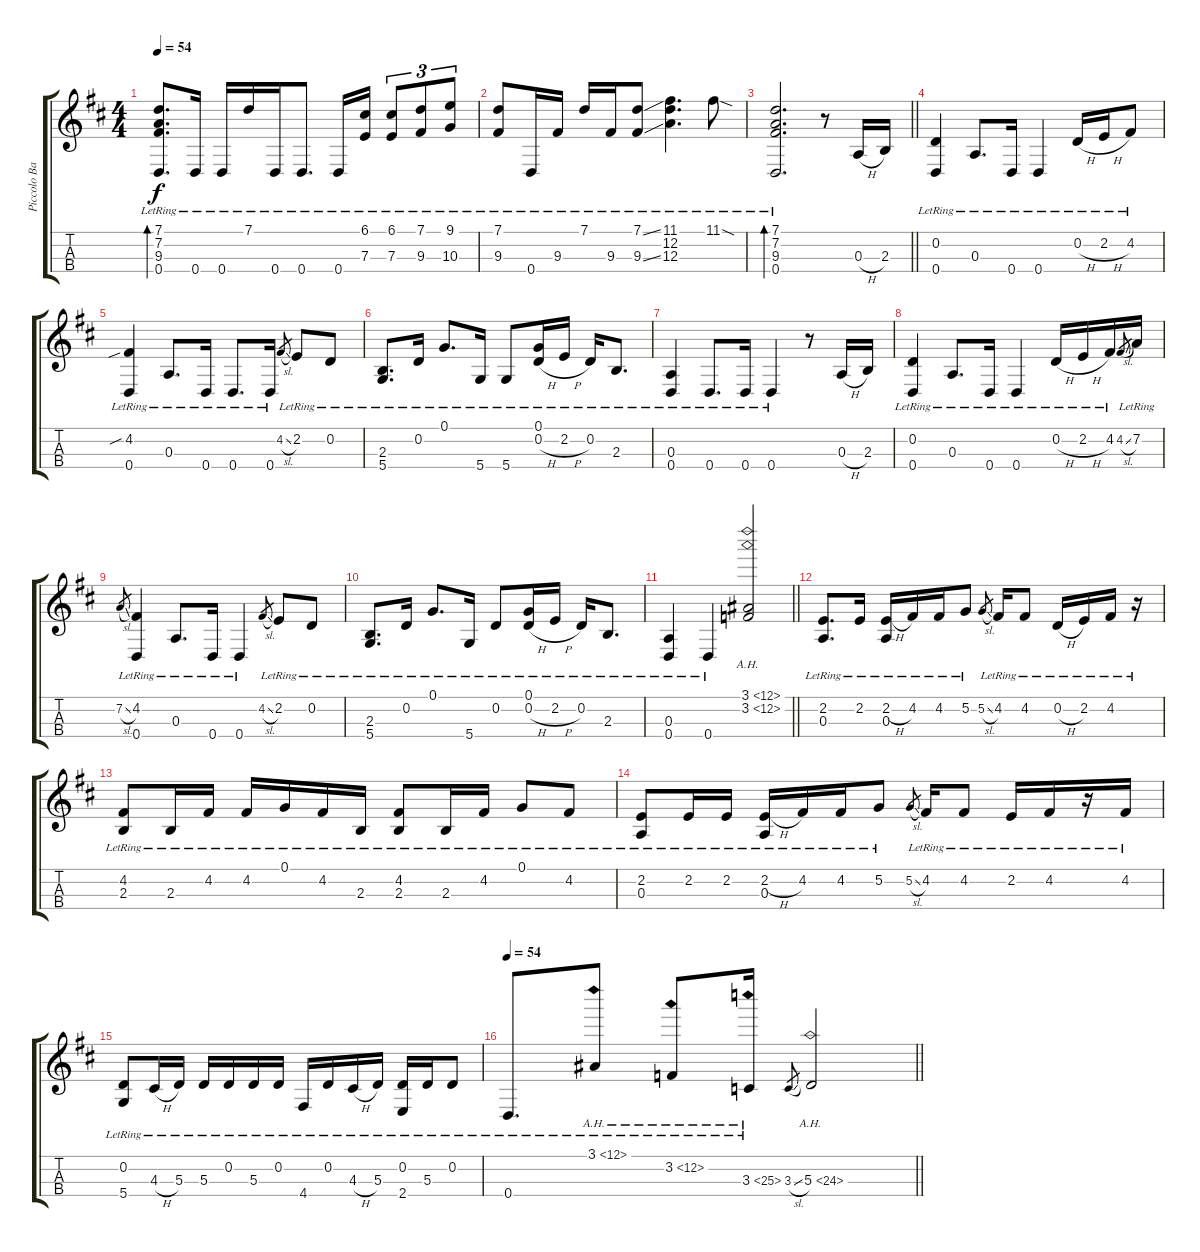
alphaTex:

\track ("Piccolo Bass" "Piccolo Ba") {instrument electricbassfinger}
\staff {score tabs}
\tuning (G3 D3 A2 D2) {hide}
\ts (4 4)
\tempo 54
\clef g2
\ks d
(7.1{lr} 7.2{lr} 9.3{lr} 0.4{lr}).8{d bd 30 dy f instrument electricbassfinger} 0.4{lr}.16 0.4{lr}.16 7.1{lr}.16 0.4{lr}.16 0.4{lr}.8{d} 0.4{lr}.16 (6.1{lr} 7.3{lr}).16 (6.1{lr} 7.3{lr}).8{tu (3 2)} (7.1{lr} 9.3{lr}).8{tu (3 2)} (9.1{lr} 10.3{lr}).8{tu (3 2)} |
(7.1{lr} 9.3{lr}).8 0.4{lr}.16 9.3{lr}.16 7.1{lr}.16 9.3{lr}.16 (7.1{ss lr} 9.3{ss lr}).8 (11.1{lr} 12.2{lr} 12.3{lr}).4{d} 11.1{sod lr}.8 |
\barLineRight lightlight
(7.1{lr} 7.2{lr} 9.3{lr} 0.4{lr}).2{d bd 30} r.8 0.3{h}.16 2.3.16 |
(0.2{lr} 0.4{lr}).4 0.3{lr}.8{d} 0.4{lr}.16 0.4{lr}.4 0.2{h lr}.16 2.2{h lr}.16 4.2{lr}.8 |
(4.2{sib lr} 0.4{lr}).4 0.3{lr}.8{d} 0.4{lr}.16 0.4{lr}.8{d} 0.4{lr}.16 4.2{sl}.8{gr} 2.2{lr}.8 0.2{lr}.8 |
(2.3{lr} 5.4{lr}).8{d} 0.2{lr}.16 0.1{lr}.8{d} 5.4{lr}.16 5.4{lr}.8 (0.1{lr} 0.2{h lr}).16 2.2{h lr}.16 0.2{lr}.16 2.3{lr}.8{d} |
(0.3{lr} 0.4{lr}).4 0.4{lr}.8{d} 0.4{lr}.16 0.4{lr}.4 r.8 0.3{h}.16 2.3.16 |
(0.2{lr} 0.4{lr}).4 0.3{lr}.8{d} 0.4{lr}.16 0.4{lr}.4 0.2{h lr}.16 2.2{h lr}.16 4.2{lr}.16 4.2{sl}.8{gr} 7.2{lr}.16 |
7.2{sl}.8{gr} (4.2{lr} 0.4{lr}).4 0.3{lr}.8{d} 0.4{lr}.16 0.4{lr}.4 4.2{sl}.8{gr} 2.2{lr}.8 0.2{lr}.8 |
(2.3{lr} 5.4{lr}).8{d} 0.2{lr}.16 0.1{lr}.8{d} 5.4{lr}.16 0.2{lr}.8 (0.1{lr} 0.2{h lr}).16 2.2{h lr}.16 0.2{lr}.16 2.3{lr}.8{d} |
\barLineRight lightlight
(0.3{lr} 0.4{lr}).4 0.4{lr}.4 (3.1{ah 9} 3.2{ah 9}).2 |
(2.2{lr} 0.3{lr}).8{d} 2.2{lr}.16 (2.2{h lr} 0.3{lr}).16 4.2{lr}.16 4.2{lr}.16 5.2{lr}.8 5.2{sl}.8{gr} 4.2{lr}.16 4.2{lr}.8 0.2{h lr}.16 2.2{lr}.16 4.2{lr}.16 r.16 |
(4.2{lr} 2.3{lr}).8 2.3{lr}.16 4.2{lr}.16 4.2{lr}.16 0.1{lr}.16 4.2{lr}.16 2.3{lr}.16 (4.2{lr} 2.3{lr}).8 2.3{lr}.16 4.2{lr}.16 0.1{lr}.8 4.2{lr}.8 |
(2.2{lr} 0.3{lr}).8 2.2{lr}.16 2.2{lr}.16 (2.2{h lr} 0.3{lr}).16 4.2{lr}.16 4.2{lr}.16 5.2{lr}.8 5.2{sl}.8{gr} 4.2{lr}.16 4.2{lr}.8 2.2{lr}.16 4.2{lr}.16 r.16 4.2{lr}.16 |
(0.2{lr} 5.4{lr}).8 4.3{h lr}.16 5.3{lr}.16 5.3{lr}.16 0.2{lr}.16 5.3{lr}.16 0.2{lr}.16 4.4{lr}.16 0.2{lr}.16 4.3{h lr}.16 5.3{lr}.16 (0.2{lr} 2.4{lr}).16 5.3{lr}.16 0.2{lr}.8 |
\tempo 54
\barLineRight lightlight
0.4{lr}.8{d} 3.1{ah 9 lr}.8 3.2{ah 9 lr}.8 3.3{ah 22 lr}.16 3.3{sl}.8{gr} 5.3{ah 19}.2
